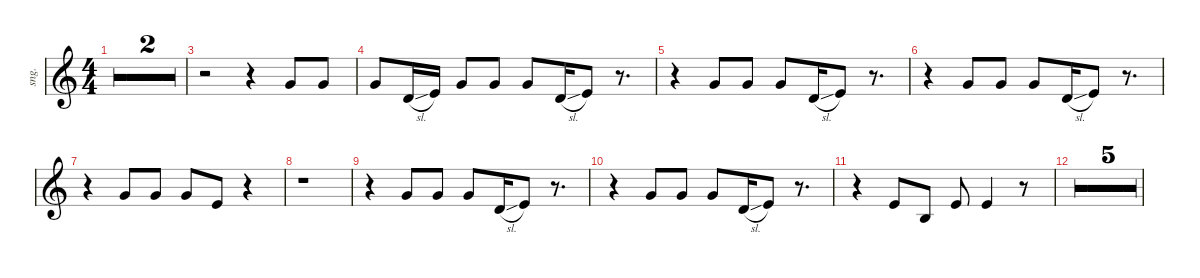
\defaultSystemsLayout 4
\hideDynamics
\bracketExtendMode nobrackets
\otherSystemsTrackNameOrientation horizontal
\track ("Singer Extras" "sng.") {defaultSystemsLayout 4 multiBarRest instrument voiceoohs}
\staff {score}
\tuning (E4 B3 G3 D3 A2 E2)
\ts (4 4)
\tempo 128
\clef g2
\ks c
r.1{dy mf beam Down} |
r.1{beam Down} |
r.2{beam Down} r.4{beam Down} 8.2.8{beam Up} 8.2.8{beam Up} |
8.2.8{beam Up} 3.2{sl}.16{beam Up} 5.2.16{beam Up} 8.2.8{beam Up} 8.2.8{beam Up} 8.2.8{beam Up} 3.2{sl}.16{beam Up} 5.2.8{beam Up} r.8{d beam Up} |
r.4{beam Down} 8.2.8{beam Up} 8.2.8{beam Up} 8.2.8{beam Up} 3.2{sl}.16{beam Up} 5.2.8{beam Up} r.8{d beam Up} |
r.4{beam Down} 8.2.8{beam Up} 8.2.8{beam Up} 8.2.8{beam Up} 3.2{sl}.16{beam Up} 5.2.8{beam Up} r.8{d beam Up} |
r.4{beam Down} 8.2.8{beam Up} 8.2.8{beam Up} 8.2.8{beam Up} 5.2.8{beam Up} r.4{beam Up} |
r.1{beam Down} |
r.4{beam Down} 8.2.8{beam Up} 8.2.8{beam Up} 8.2.8{beam Up} 3.2{sl}.16{beam Up} 5.2.8{beam Up} r.8{d beam Up} |
r.4{beam Down} 8.2.8{beam Up} 8.2.8{beam Up} 8.2.8{beam Up} 3.2{sl}.16{beam Up} 5.2.8{beam Up} r.8{d beam Up} |
r.4{beam Down} 5.2.8{beam Up} 4.3.8{beam Up} 5.2.8{beam Up} 5.2.4{beam Up} r.8{beam Up} |
r.1{beam Down} |
r.1{beam Down} |
r.1{beam Down} |
r.1{beam Down} |
r.1{beam Down}
